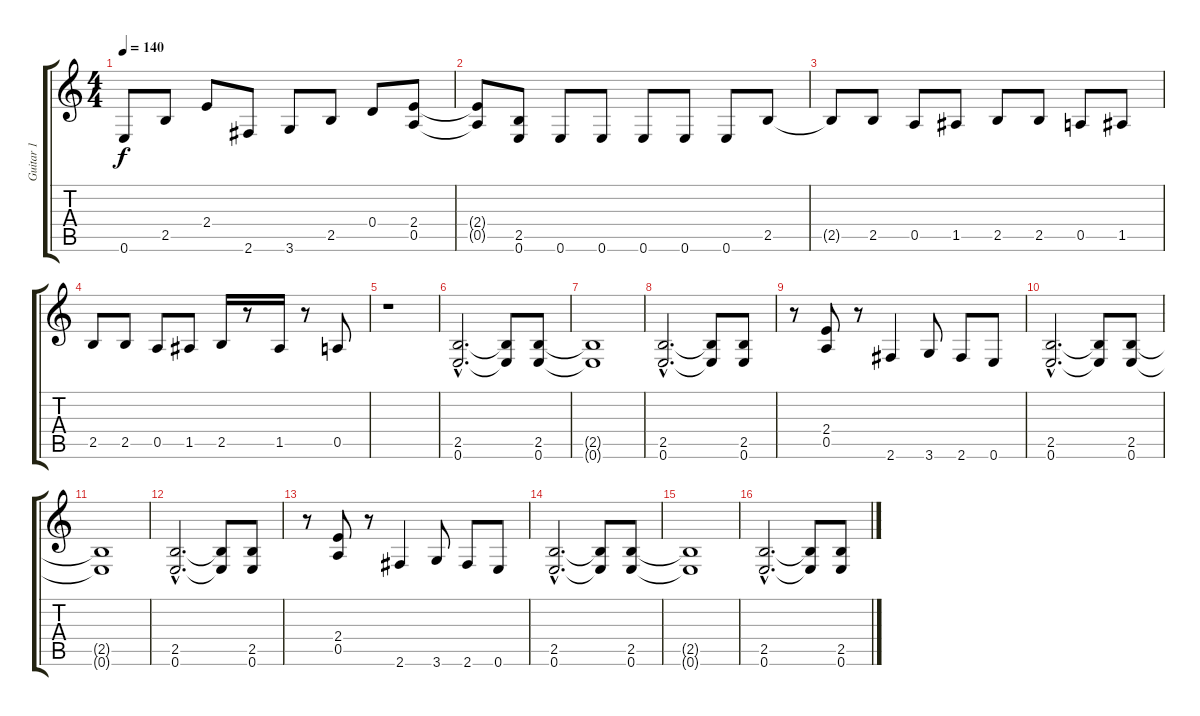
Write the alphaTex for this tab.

\track ("Guitar 1            " "Guitar 1  ") {instrument distortionguitar}
\staff {score tabs}
\tuning (E4 B3 G3 D3 A2 E2) {hide}
\ts (4 4)
\tempo 140
\clef g2
\ks c
0.6{t}.8{dy f} 2.5.8 2.4.8 2.6.8 3.6.8 2.5.8 0.4.8 (2.4 0.5).8 |
(2.4{t} 0.5{t}).8 (2.5 0.6).8 0.6.8 0.6.8 0.6.8 0.6.8 0.6.8 2.5.8 |
2.5{t}.8 2.5.8 0.5.8 1.5.8 2.5.8 2.5.8 0.5.8 1.5.8 |
2.5.8 2.5.8 0.5.8 1.5.8 2.5.16 r.8 1.5.16 r.8 0.5.8 |
r.1 |
(2.5{hac} 0.6{hac}).2{d} (2.5{t} 0.6{t}).8 (2.5 0.6).8 |
(2.5{t} 0.6{t}).1 |
(2.5{hac} 0.6{hac}).2{d} (2.5{t} 0.6{t}).8 (2.5 0.6).8 |
r.8 (2.4 0.5).8 r.8 2.6.4 3.6.8 2.6.8 0.6.8 |
(2.5{hac} 0.6{hac}).2{d} (2.5{t} 0.6{t}).8 (2.5 0.6).8 |
(2.5{t} 0.6{t}).1 |
(2.5{hac} 0.6{hac}).2{d} (2.5{t} 0.6{t}).8 (2.5 0.6).8 |
r.8 (2.4 0.5).8 r.8 2.6.4 3.6.8 2.6.8 0.6.8 |
(2.5{hac} 0.6{hac}).2{d} (2.5{t} 0.6{t}).8 (2.5 0.6).8 |
(2.5{t} 0.6{t}).1 |
(2.5{hac} 0.6{hac}).2{d} (2.5{t} 0.6{t}).8 (2.5 0.6).8
